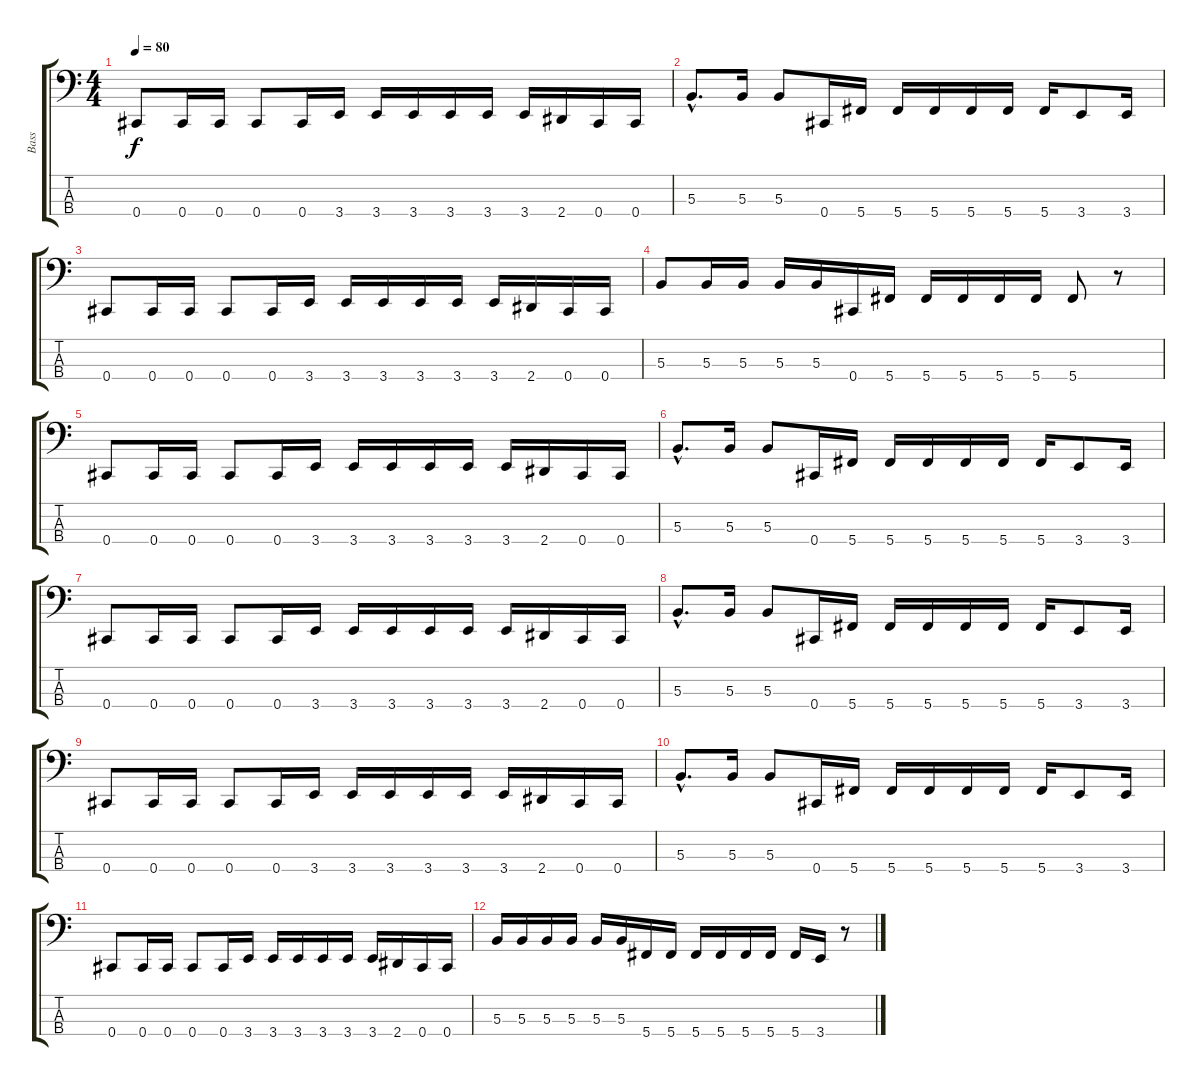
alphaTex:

\track ("Bass" "Bass") {instrument electricbassfinger}
\staff {score tabs}
\tuning (E2 B1 Gb1 Db1) {hide}
\ts (4 4)
\tempo 80
\clef f4
\ks c
0.4.8{dy f} 0.4.16 0.4.16 0.4.8 0.4.16 3.4.16 3.4.16 3.4.16 3.4.16 3.4.16 3.4.16 2.4.16 0.4.16 0.4.16 |
5.3{hac}.8{d} 5.3.16 5.3.8 0.4.16 5.4.16 5.4.16 5.4.16 5.4.16 5.4.16 5.4.16 3.4.8 3.4.16 |
0.4.8 0.4.16 0.4.16 0.4.8 0.4.16 3.4.16 3.4.16 3.4.16 3.4.16 3.4.16 3.4.16 2.4.16 0.4.16 0.4.16 |
5.3.8 5.3.16 5.3.16 5.3.16 5.3.16 0.4.16 5.4.16 5.4.16 5.4.16 5.4.16 5.4.16 5.4.8 r.8 |
0.4.8 0.4.16 0.4.16 0.4.8 0.4.16 3.4.16 3.4.16 3.4.16 3.4.16 3.4.16 3.4.16 2.4.16 0.4.16 0.4.16 |
5.3{hac}.8{d} 5.3.16 5.3.8 0.4.16 5.4.16 5.4.16 5.4.16 5.4.16 5.4.16 5.4.16 3.4.8 3.4.16 |
0.4.8 0.4.16 0.4.16 0.4.8 0.4.16 3.4.16 3.4.16 3.4.16 3.4.16 3.4.16 3.4.16 2.4.16 0.4.16 0.4.16 |
5.3{hac}.8{d} 5.3.16 5.3.8 0.4.16 5.4.16 5.4.16 5.4.16 5.4.16 5.4.16 5.4.16 3.4.8 3.4.16 |
0.4.8 0.4.16 0.4.16 0.4.8 0.4.16 3.4.16 3.4.16 3.4.16 3.4.16 3.4.16 3.4.16 2.4.16 0.4.16 0.4.16 |
5.3{hac}.8{d} 5.3.16 5.3.8 0.4.16 5.4.16 5.4.16 5.4.16 5.4.16 5.4.16 5.4.16 3.4.8 3.4.16 |
0.4.8 0.4.16 0.4.16 0.4.8 0.4.16 3.4.16 3.4.16 3.4.16 3.4.16 3.4.16 3.4.16 2.4.16 0.4.16 0.4.16 |
5.3.16 5.3.16 5.3.16 5.3.16 5.3.16 5.3.16 5.4.16 5.4.16 5.4.16 5.4.16 5.4.16 5.4.16 5.4.16 3.4.16 r.8
